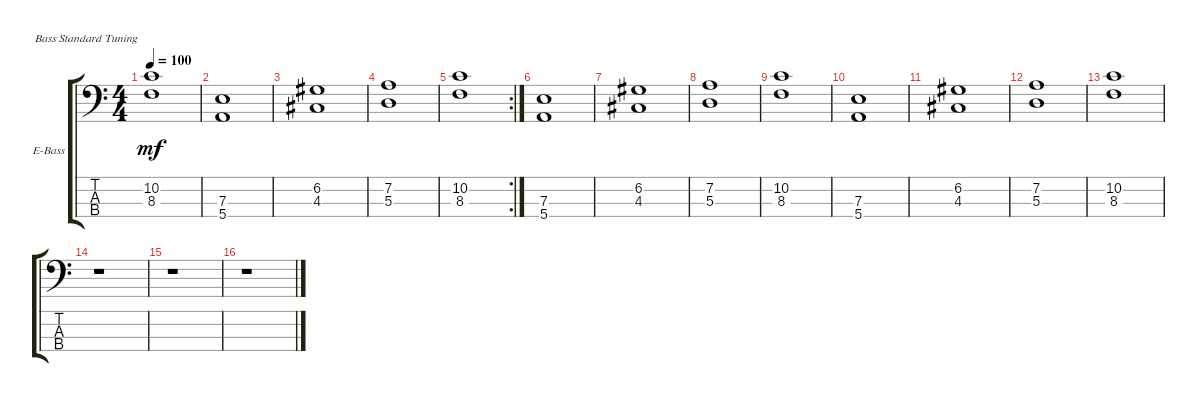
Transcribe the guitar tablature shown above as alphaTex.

\defaultSystemsLayout 4
\bracketExtendMode groupsimilarinstruments
\firstSystemTrackNameOrientation horizontal
\otherSystemsTrackNameOrientation horizontal
\track ("Synth Bass" "E-Bass") {instrument electricbassfinger}
\staff {score tabs}
\tuning (G2 D2 A1 E1)
\ts (4 4)
\tempo 100
\clef f4
\ks c
(8.3 10.2).1{dy mf} |
(7.3 5.4).1 |
(4.3 6.2).1 |
(5.3 7.2).1 |
\rc 2
(8.3 10.2).1 |
(7.3 5.4).1 |
(4.3 6.2).1 |
(5.3 7.2).1 |
(8.3 10.2).1 |
(7.3 5.4).1 |
(4.3 6.2).1 |
(5.3 7.2).1 |
(8.3 10.2).1 |
r.1 |
r.1 |
r.1
